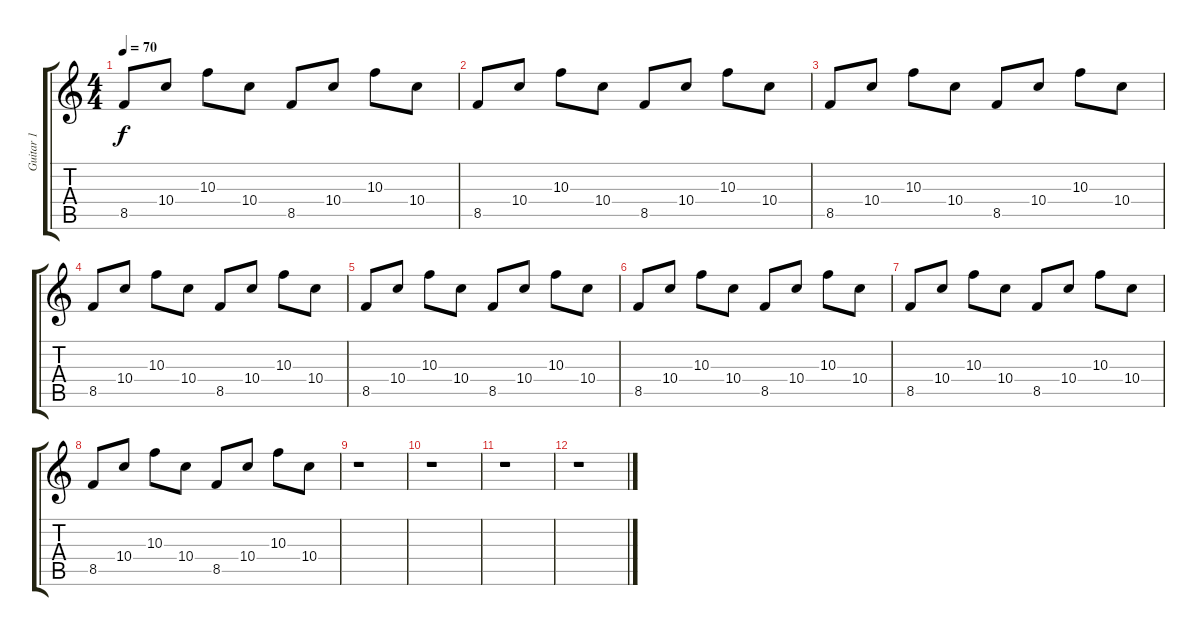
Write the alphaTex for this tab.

\track ("Guitar 1" "Guitar 1") {instrument acousticguitarsteel}
\staff {score tabs}
\tuning (E4 B3 G3 D3 A2 E2) {hide}
\ts (4 4)
\tempo 70
\clef g2
\ks c
8.5.8{dy f} 10.4.8 10.3.8 10.4.8 8.5.8 10.4.8 10.3.8 10.4.8 |
8.5.8 10.4.8 10.3.8 10.4.8 8.5.8 10.4.8 10.3.8 10.4.8 |
8.5.8 10.4.8 10.3.8 10.4.8 8.5.8 10.4.8 10.3.8 10.4.8 |
8.5.8 10.4.8 10.3.8 10.4.8 8.5.8 10.4.8 10.3.8 10.4.8 |
8.5.8 10.4.8 10.3.8 10.4.8 8.5.8 10.4.8 10.3.8 10.4.8 |
8.5.8 10.4.8 10.3.8 10.4.8 8.5.8 10.4.8 10.3.8 10.4.8 |
8.5.8 10.4.8 10.3.8 10.4.8 8.5.8 10.4.8 10.3.8 10.4.8 |
8.5.8 10.4.8 10.3.8 10.4.8 8.5.8 10.4.8 10.3.8 10.4.8 |
r.1 |
r.1 |
r.1 |
r.1
